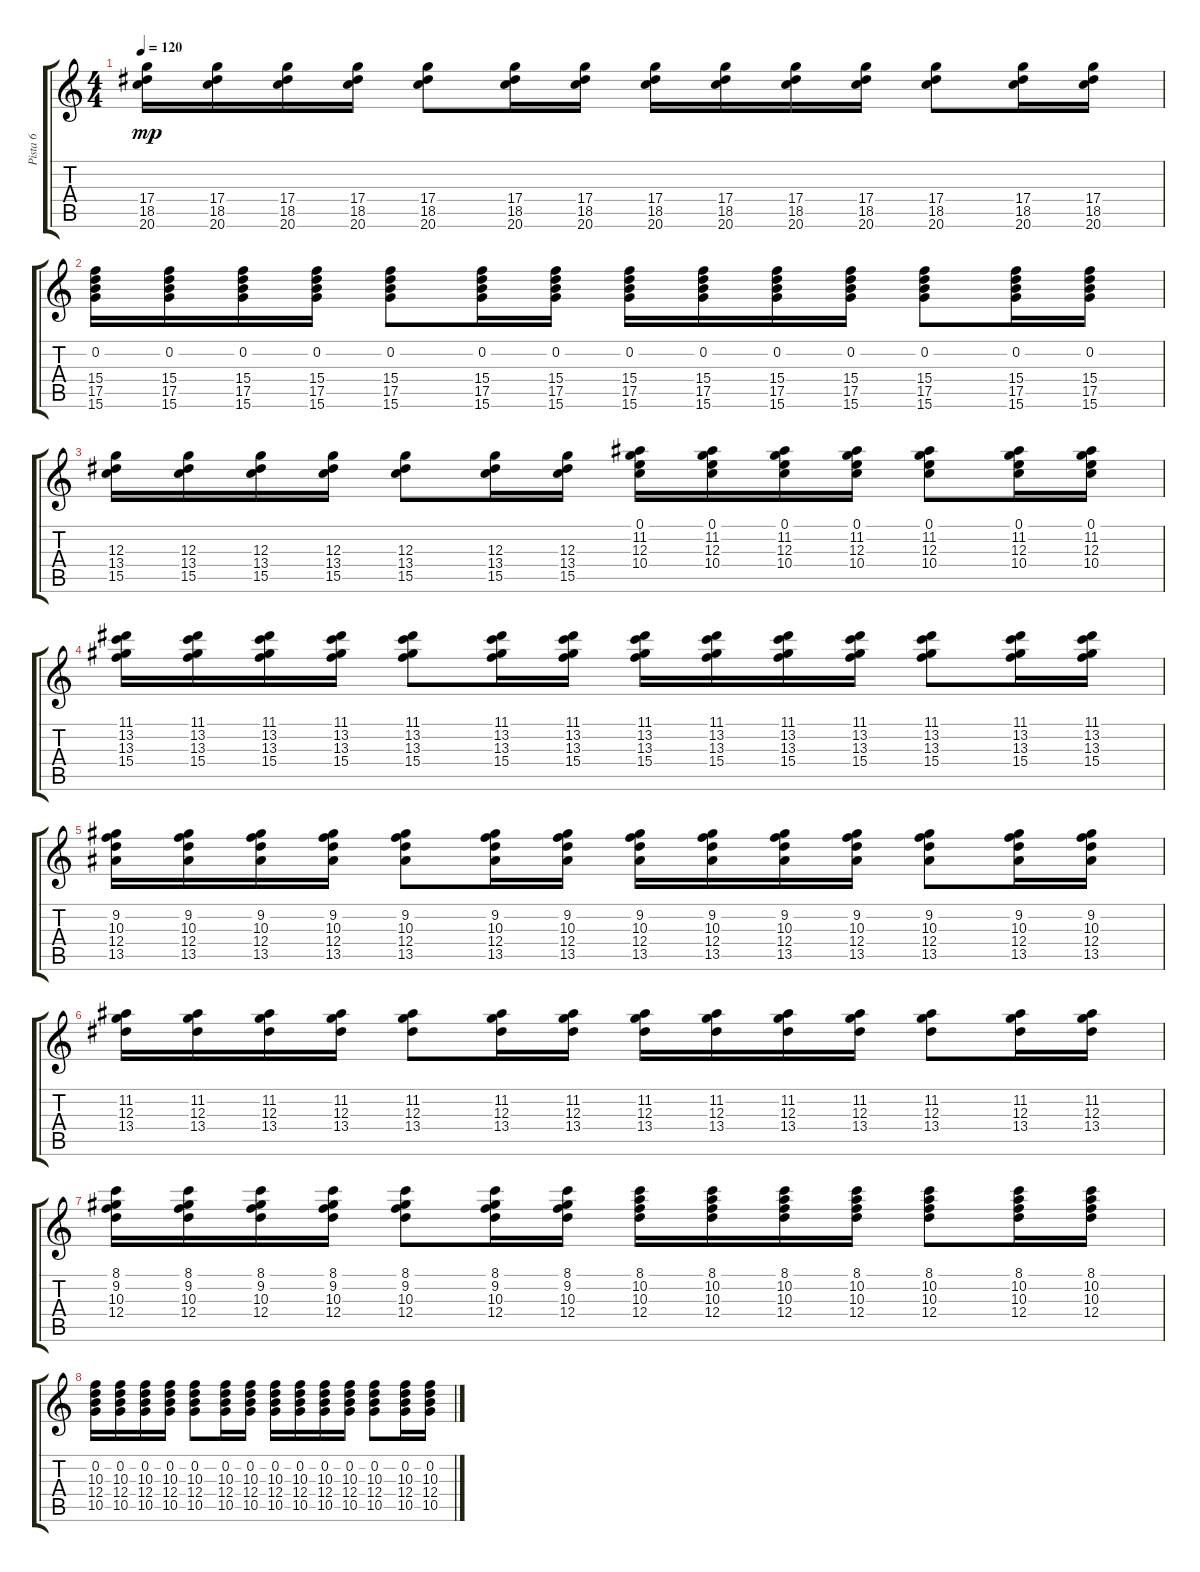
\track ("Pista 6" "Pista 6") {instrument acousticguitarnylon}
\staff {score tabs}
\tuning (E4 B3 G3 D3 A2 E2) {hide}
\ts (4 4)
\tempo 120
\clef g2
\ks c
(17.4 18.5 20.6).16{dy mp} (17.4 18.5 20.6).16 (17.4 18.5 20.6).16{instrument acousticguitarnylon} (17.4 18.5 20.6).16 (17.4 18.5 20.6).8 (17.4 18.5 20.6).16 (17.4 18.5 20.6).16 (17.4 18.5 20.6).16 (17.4 18.5 20.6).16 (17.4 18.5 20.6).16 (17.4 18.5 20.6).16 (17.4 18.5 20.6).8 (17.4 18.5 20.6).16 (17.4 18.5 20.6).16 |
(0.2 15.4 17.5 15.6).16 (0.2 15.4 17.5 15.6).16 (0.2 15.4 17.5 15.6).16 (0.2 15.4 17.5 15.6).16 (0.2 15.4 17.5 15.6).8 (0.2 15.4 17.5 15.6).16 (0.2 15.4 17.5 15.6).16 (0.2 15.4 17.5 15.6).16 (0.2 15.4 17.5 15.6).16 (0.2 15.4 17.5 15.6).16 (0.2 15.4 17.5 15.6).16 (0.2 15.4 17.5 15.6).8 (0.2 15.4 17.5 15.6).16 (0.2 15.4 17.5 15.6).16 |
(12.3 13.4 15.5).16 (12.3 13.4 15.5).16 (12.3 13.4 15.5).16 (12.3 13.4 15.5).16 (12.3 13.4 15.5).8 (12.3 13.4 15.5).16 (12.3 13.4 15.5).16 (0.1 11.2 12.3 10.4).16 (0.1 11.2 12.3 10.4).16 (0.1 11.2 12.3 10.4).16 (0.1 11.2 12.3 10.4).16 (0.1 11.2 12.3 10.4).8 (0.1 11.2 12.3 10.4).16 (0.1 11.2 12.3 10.4).16 |
(11.1 13.2 13.3 15.4).16 (11.1 13.2 13.3 15.4).16 (11.1 13.2 13.3 15.4).16 (11.1 13.2 13.3 15.4).16 (11.1 13.2 13.3 15.4).8 (11.1 13.2 13.3 15.4).16 (11.1 13.2 13.3 15.4).16 (11.1 13.2 13.3 15.4).16 (11.1 13.2 13.3 15.4).16 (11.1 13.2 13.3 15.4).16 (11.1 13.2 13.3 15.4).16 (11.1 13.2 13.3 15.4).8 (11.1 13.2 13.3 15.4).16 (11.1 13.2 13.3 15.4).16 |
(9.2 10.3 12.4 13.5).16 (9.2 10.3 12.4 13.5).16 (9.2 10.3 12.4 13.5).16 (9.2 10.3 12.4 13.5).16 (9.2 10.3 12.4 13.5).8 (9.2 10.3 12.4 13.5).16 (9.2 10.3 12.4 13.5).16 (9.2 10.3 12.4 13.5).16 (9.2 10.3 12.4 13.5).16 (9.2 10.3 12.4 13.5).16 (9.2 10.3 12.4 13.5).16 (9.2 10.3 12.4 13.5).8 (9.2 10.3 12.4 13.5).16 (9.2 10.3 12.4 13.5).16 |
(11.2 12.3 13.4).16 (11.2 12.3 13.4).16 (11.2 12.3 13.4).16 (11.2 12.3 13.4).16 (11.2 12.3 13.4).8 (11.2 12.3 13.4).16 (11.2 12.3 13.4).16 (11.2 12.3 13.4).16 (11.2 12.3 13.4).16 (11.2 12.3 13.4).16 (11.2 12.3 13.4).16 (11.2 12.3 13.4).8 (11.2 12.3 13.4).16 (11.2 12.3 13.4).16 |
(8.1 9.2 10.3 12.4).16 (8.1 9.2 10.3 12.4).16 (8.1 9.2 10.3 12.4).16 (8.1 9.2 10.3 12.4).16 (8.1 9.2 10.3 12.4).8 (8.1 9.2 10.3 12.4).16 (8.1 9.2 10.3 12.4).16 (8.1 10.2 10.3 12.4).16 (8.1 10.2 10.3 12.4).16 (8.1 10.2 10.3 12.4).16 (8.1 10.2 10.3 12.4).16 (8.1 10.2 10.3 12.4).8 (8.1 10.2 10.3 12.4).16 (8.1 10.2 10.3 12.4).16 |
(0.2 10.3 12.4 10.5).16 (0.2 10.3 12.4 10.5).16 (0.2 10.3 12.4 10.5).16 (0.2 10.3 12.4 10.5).16 (0.2 10.3 12.4 10.5).8 (0.2 10.3 12.4 10.5).16 (0.2 10.3 12.4 10.5).16 (0.2 10.3 12.4 10.5).16 (0.2 10.3 12.4 10.5).16 (0.2 10.3 12.4 10.5).16 (0.2 10.3 12.4 10.5).16 (0.2 10.3 12.4 10.5).8 (0.2 10.3 12.4 10.5).16 (0.2 10.3 12.4 10.5).16
